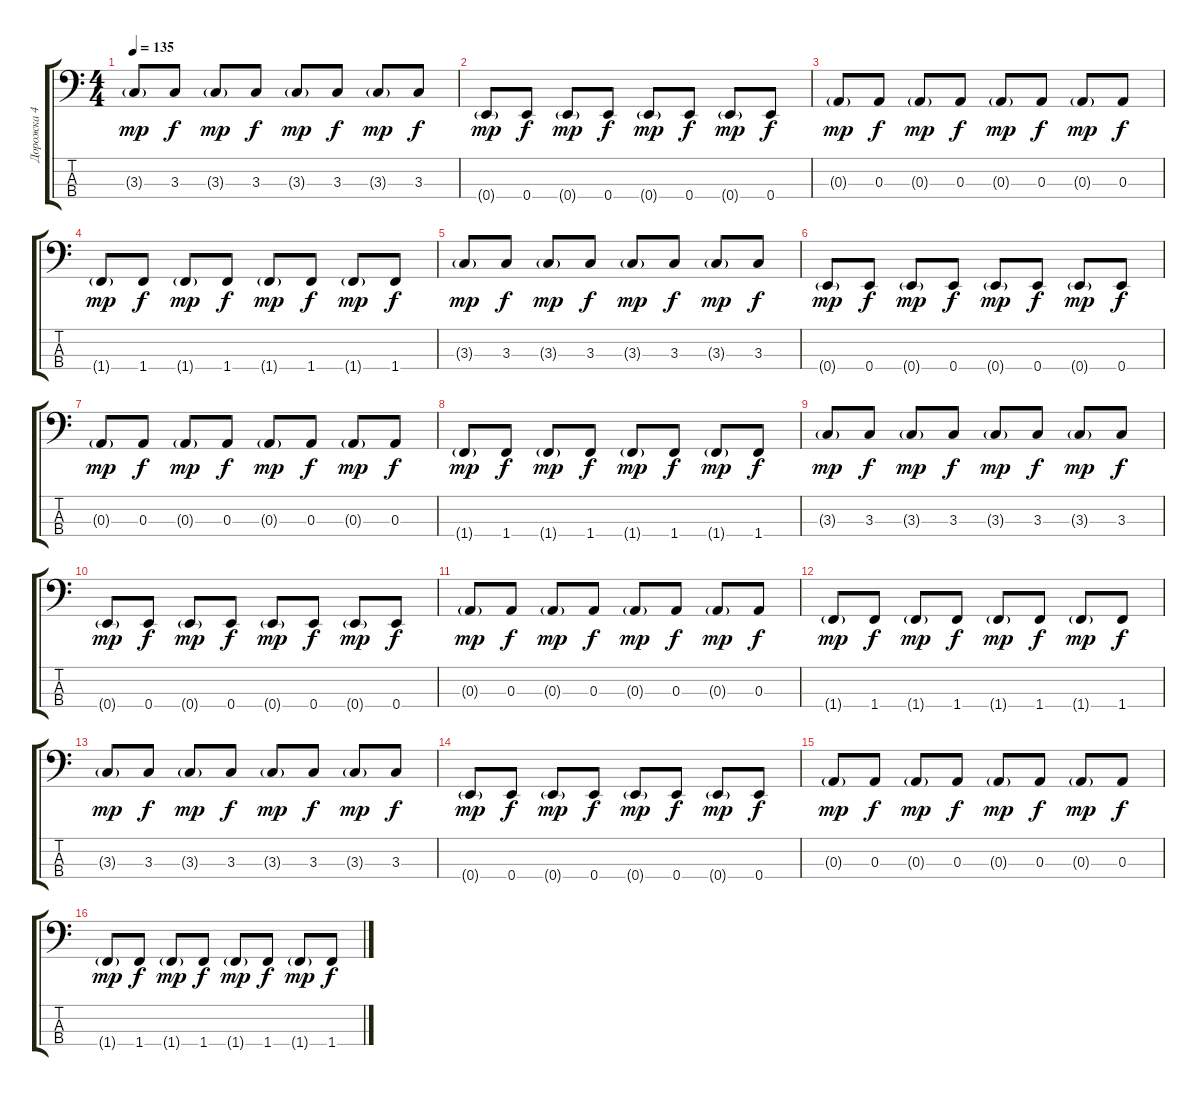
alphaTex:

\track ("Дорожка 4" "Дорожка 4") {instrument electricbassfinger}
\staff {score tabs}
\tuning (G2 D2 A1 E1) {hide}
\ts (4 4)
\tempo 135
\clef f4
\ks c
3.3{g}.8{dy mp} 3.3.8{dy f} 3.3{g}.8{dy mp} 3.3.8{dy f} 3.3{g}.8{dy mp} 3.3.8{dy f} 3.3{g}.8{dy mp} 3.3.8{dy f} |
0.4{g}.8{dy mp} 0.4.8{dy f} 0.4{g}.8{dy mp} 0.4.8{dy f} 0.4{g}.8{dy mp} 0.4.8{dy f} 0.4{g}.8{dy mp} 0.4.8{dy f} |
0.3{g}.8{dy mp} 0.3.8{dy f} 0.3{g}.8{dy mp} 0.3.8{dy f} 0.3{g}.8{dy mp} 0.3.8{dy f} 0.3{g}.8{dy mp} 0.3.8{dy f} |
1.4{g}.8{dy mp} 1.4.8{dy f} 1.4{g}.8{dy mp} 1.4.8{dy f} 1.4{g}.8{dy mp} 1.4.8{dy f} 1.4{g}.8{dy mp} 1.4.8{dy f} |
3.3{g}.8{dy mp} 3.3.8{dy f} 3.3{g}.8{dy mp} 3.3.8{dy f} 3.3{g}.8{dy mp} 3.3.8{dy f} 3.3{g}.8{dy mp} 3.3.8{dy f} |
0.4{g}.8{dy mp} 0.4.8{dy f} 0.4{g}.8{dy mp} 0.4.8{dy f} 0.4{g}.8{dy mp} 0.4.8{dy f} 0.4{g}.8{dy mp} 0.4.8{dy f} |
0.3{g}.8{dy mp} 0.3.8{dy f} 0.3{g}.8{dy mp} 0.3.8{dy f} 0.3{g}.8{dy mp} 0.3.8{dy f} 0.3{g}.8{dy mp} 0.3.8{dy f} |
1.4{g}.8{dy mp} 1.4.8{dy f} 1.4{g}.8{dy mp} 1.4.8{dy f} 1.4{g}.8{dy mp} 1.4.8{dy f} 1.4{g}.8{dy mp} 1.4.8{dy f} |
3.3{g}.8{dy mp} 3.3.8{dy f} 3.3{g}.8{dy mp} 3.3.8{dy f} 3.3{g}.8{dy mp} 3.3.8{dy f} 3.3{g}.8{dy mp} 3.3.8{dy f} |
0.4{g}.8{dy mp} 0.4.8{dy f} 0.4{g}.8{dy mp} 0.4.8{dy f} 0.4{g}.8{dy mp} 0.4.8{dy f} 0.4{g}.8{dy mp} 0.4.8{dy f} |
0.3{g}.8{dy mp} 0.3.8{dy f} 0.3{g}.8{dy mp} 0.3.8{dy f} 0.3{g}.8{dy mp} 0.3.8{dy f} 0.3{g}.8{dy mp} 0.3.8{dy f} |
1.4{g}.8{dy mp} 1.4.8{dy f} 1.4{g}.8{dy mp} 1.4.8{dy f} 1.4{g}.8{dy mp} 1.4.8{dy f} 1.4{g}.8{dy mp} 1.4.8{dy f} |
3.3{g}.8{dy mp} 3.3.8{dy f} 3.3{g}.8{dy mp} 3.3.8{dy f} 3.3{g}.8{dy mp} 3.3.8{dy f} 3.3{g}.8{dy mp} 3.3.8{dy f} |
0.4{g}.8{dy mp} 0.4.8{dy f} 0.4{g}.8{dy mp} 0.4.8{dy f} 0.4{g}.8{dy mp} 0.4.8{dy f} 0.4{g}.8{dy mp} 0.4.8{dy f} |
0.3{g}.8{dy mp} 0.3.8{dy f} 0.3{g}.8{dy mp} 0.3.8{dy f} 0.3{g}.8{dy mp} 0.3.8{dy f} 0.3{g}.8{dy mp} 0.3.8{dy f} |
1.4{g}.8{dy mp} 1.4.8{dy f} 1.4{g}.8{dy mp} 1.4.8{dy f} 1.4{g}.8{dy mp} 1.4.8{dy f} 1.4{g}.8{dy mp} 1.4.8{dy f}
